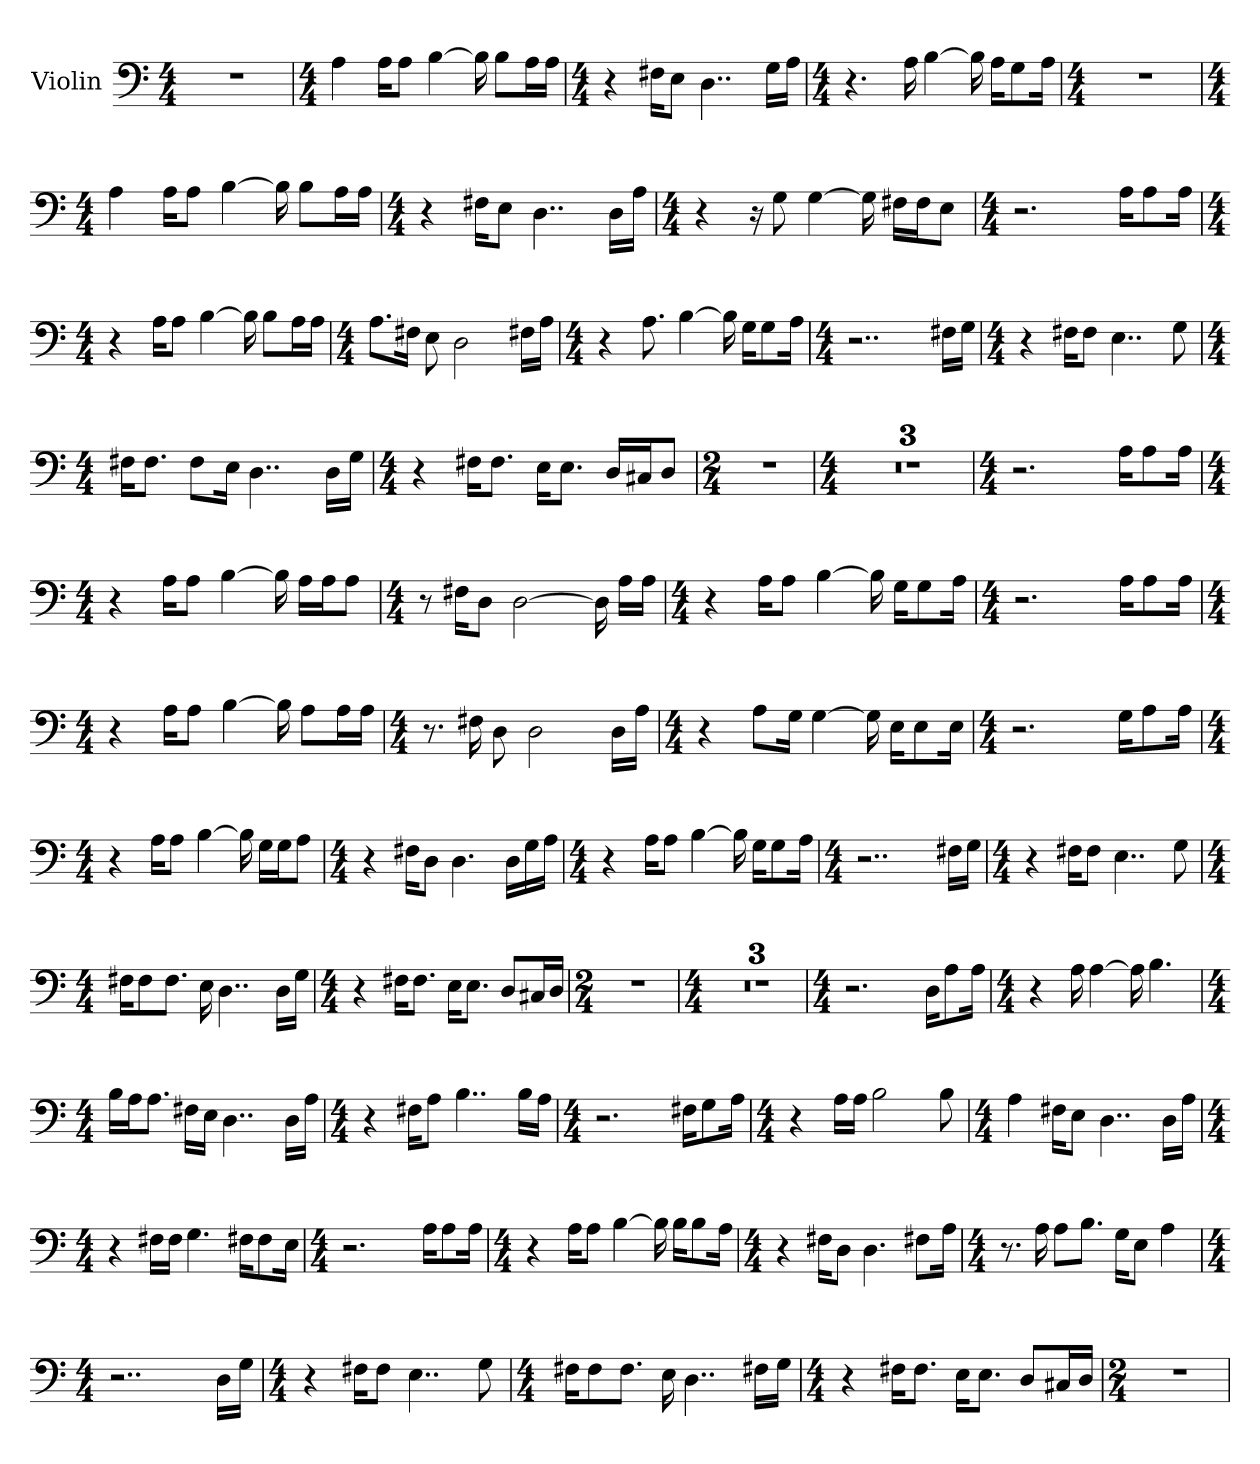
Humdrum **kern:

**kern
*part1
*staff1
*I"Violin
*I'Vln
*M4/4
=
1r
=
*M4/4
4A
16AKL
8AJ
[4B
16B]
8BL
16AL
16AJJ
=
*M4/4
4r
16F#XKL
8EJ
4..D
16GLL
16AJJ
=
*M4/4
4.r
16A
[4B
16B]
16AKL
8G
16AJk
=
*M4/4
1r
=
*M4/4
4A
16AKL
8AJ
[4B
16B]
8BL
16AL
16AJJ
=
*M4/4
4r
16F#XKL
8EJ
4..D
16DLL
16AJJ
=
*M4/4
4r
16r
8G
[4G
16G]
16F#XLL
16F#J
8EJ
=
*M4/4
2.r
16AKL
8A
16AJk
=
*M4/4
4r
16AKL
8AJ
[4B
16B]
8BL
16AL
16AJJ
=
*M4/4
8.AL
16F#XJk
8E
2D
16F#XLL
16AJJ
=
*M4/4
4r
8.A
[4B
16B]
16GKL
8G
16AJk
=
*M4/4
2..r
16F#XLL
16GJJ
=
*M4/4
4r
16F#XKL
8F#J
4..E
8G
=
*M4/4
16F#XKL
8.F#J
8F#L
16EJk
4..D
16DLL
16GJJ
=
*M4/4
4r
16F#XKL
8.F#J
16EKL
8.EJ
16DLL
16C#XJ
8DJ
=
*M2/4
2r
=
*M4/4
1r
=
*M4/4
1r
=
*M4/4
1r
=
*M4/4
2.r
16AKL
8A
16AJk
=
*M4/4
4r
16AKL
8AJ
[4B
16B]
16ALL
16AJ
8AJ
=
*M4/4
8r
16F#XKL
8DJ
[2D
16D]
16ALL
16AJJ
=
*M4/4
4r
16AKL
8AJ
[4B
16B]
16GKL
8G
16AJk
=
*M4/4
2.r
16AKL
8A
16AJk
=
*M4/4
4r
16AKL
8AJ
[4B
16B]
8AL
16AL
16AJJ
=
*M4/4
8.r
16F#X
8D
2D
16DLL
16AJJ
=
*M4/4
4r
8AL
16GJk
[4G
16G]
16EKL
8E
16EJk
=
*M4/4
2.r
16GKL
8A
16AJk
=
*M4/4
4r
16AKL
8AJ
[4B
16B]
16GLL
16GJ
8AJ
=
*M4/4
4r
16F#XKL
8DJ
4.D
16DLL
16G
16AJJ
=
*M4/4
4r
16AKL
8AJ
[4B
16B]
16GKL
8G
16AJk
=
*M4/4
2..r
16F#XLL
16GJJ
=
*M4/4
4r
16F#XKL
8F#J
4..E
8G
=
*M4/4
16F#XKL
8F#
8.F#J
16E
4..D
16DLL
16GJJ
=
*M4/4
4r
16F#XKL
8.F#J
16EKL
8.EJ
8DL
16C#XL
16DJJ
=
*M2/4
2r
=
*M4/4
1r
=
*M4/4
1r
=
*M4/4
1r
=
*M4/4
2.r
16DKL
8A
16AJk
=
*M4/4
4r
16A
[4A
16A]
4.B
=
*M4/4
16BLL
16AJ
8.AJ
16F#XLL
16EJJ
4..D
16DLL
16AJJ
=
*M4/4
4r
16F#XKL
8AJ
4..B
16BLL
16AJJ
=
*M4/4
2.r
16F#XKL
8G
16AJk
=
*M4/4
4r
16ALL
16AJJ
2B
8B
=
*M4/4
4A
16F#XKL
8EJ
4..D
16DLL
16AJJ
=
*M4/4
4r
16F#XLL
16F#JJ
4.G
16F#XKL
8F#
16EJk
=
*M4/4
2.r
16AKL
8A
16AJk
=
*M4/4
4r
16AKL
8AJ
[4B
16B]
16BKL
8B
16AJk
=
*M4/4
4r
16F#XKL
8DJ
4.D
8F#XL
16AJk
=
*M4/4
8.r
16A
8AL
8.BJ
16GKL
8EJ
4A
=
*M4/4
2..r
16DLL
16GJJ
=
*M4/4
4r
16F#XKL
8F#J
4..E
8G
=
*M4/4
16F#XKL
8F#
8.F#J
16E
4..D
16F#XLL
16GJJ
=
*M4/4
4r
16F#XKL
8.F#J
16EKL
8.EJ
8DL
16C#XL
16DJJ
=
*M2/4
2r
=
*-
